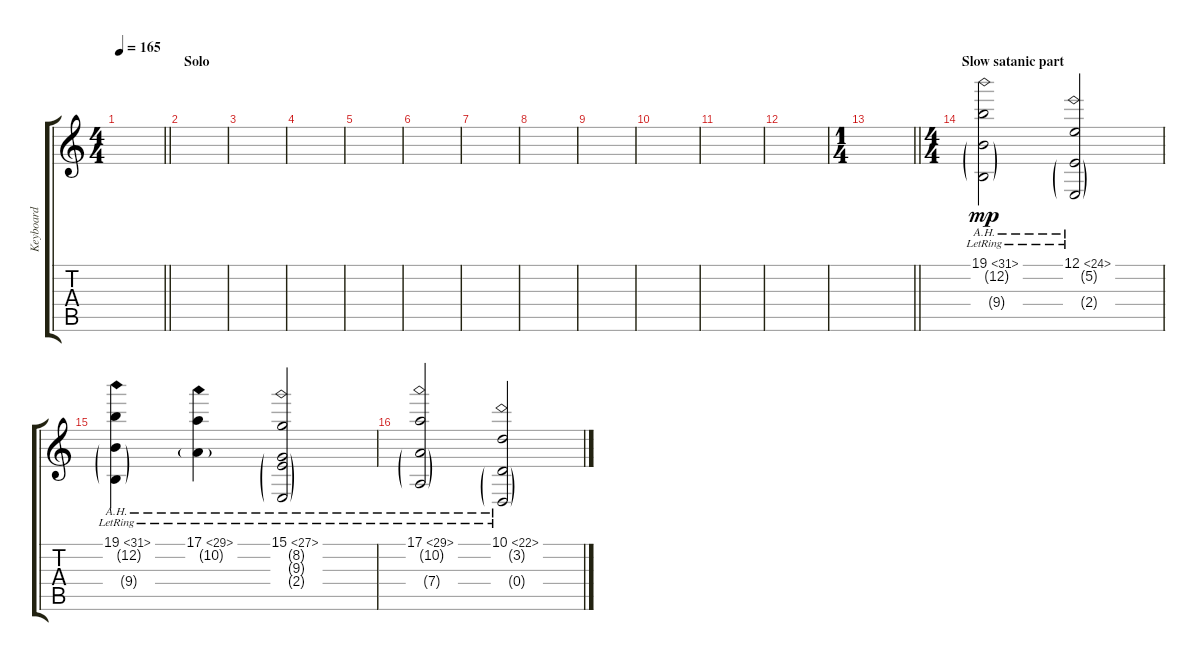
\track ("Keyboard" "Keyboard") {instrument acousticgrandpiano}
\staff {score tabs}
\tuning (E4 B3 G3 D3 A2 E2) {hide}
\ts (4 4)
\tempo 165
\clef g2
\barLineRight lightlight
\ks c
|
\section ("" "Solo")
|
|
|
|
|
|
|
|
|
|
|
\ts (1 4)
\barLineRight lightlight
|
\ts (4 4)
\section ("" "Slow satanic part")
(19.1{ah 12} 12.2{g lr} 9.4{g lr}).2{dy mp instrument musicbox} (12.1{ah 12} 5.2{g lr} 2.4{g lr}).2 |
(19.1{ah 12} 12.2{g lr} 9.4{g lr}).4 (17.1{ah 12} 10.2{g lr}).4 (15.1{ah 12} 8.2{g lr} 9.3{g lr} 2.4{g lr}).2 |
(17.1{ah 12} 10.2{g lr} 7.4{g lr}).2 (10.1{ah 12} 3.2{g lr} 0.4{g lr}).2
